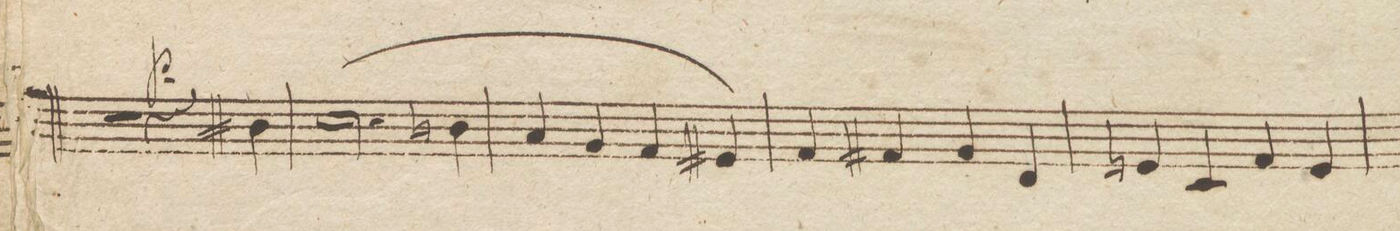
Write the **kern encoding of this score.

**kern	**dynam
*I"Viola.	*
*clefC3	*
*k[]	*
*met(c|)	*
*M2/2	*
2r	.
4r	p
4c#X\	.
=77	=77
(2.d\	.
4cn\	.
=78	=78
4B/	.
4A/	.
4G/	.
4F#X/)	.
=79	=79
4G/	.
4G#X/	.
4A/	.
4E/	.
=80	=80
4Fn/	.
4D/	.
4G/	.
4F/	.
=81	=81
*-	*-
